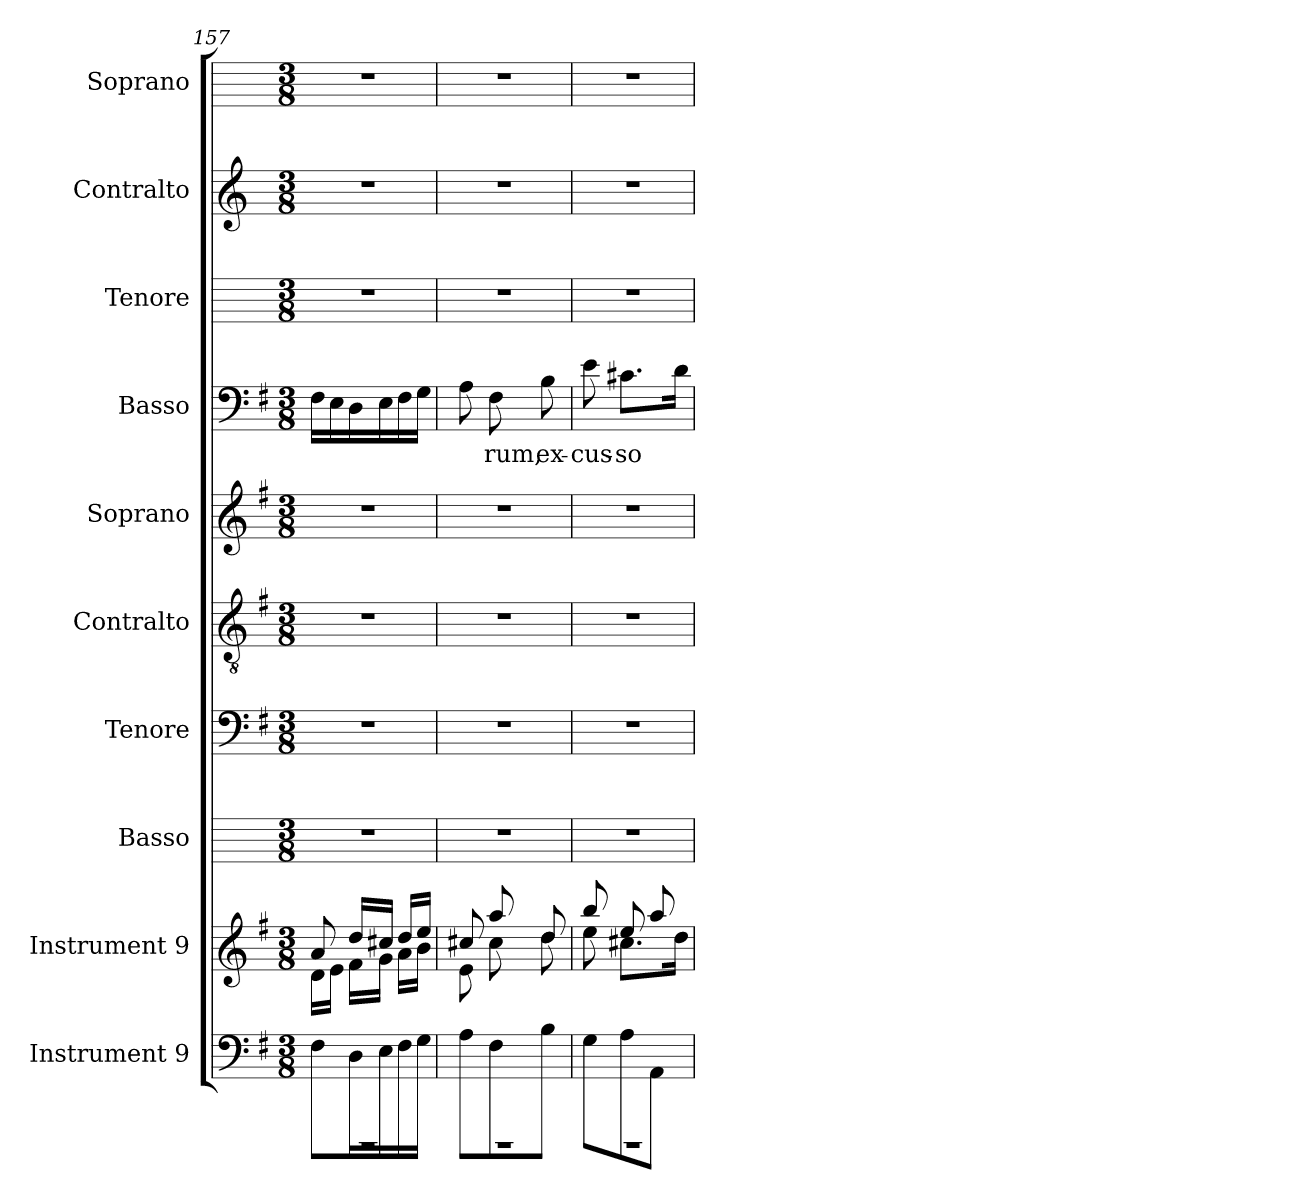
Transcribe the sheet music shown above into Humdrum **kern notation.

**kern	**kern	**kern	**kern	**kern	**kern	**kern	**text	**kern	**kern	**kern
*part10	*part9	*part8	*part7	*part6	*part5	*part4	*part4	*part3	*part2	*part1
*staff10	*staff9	*staff8	*staff7	*staff6	*staff5	*staff4	*staff4	*staff3	*staff2	*staff1
*I"Instrument 9	*I"Instrument 9	*I"Basso	*I"Tenore	*I"Contralto	*I"Soprano	*I"Basso	*	*I"Tenore	*I"Contralto	*I"Soprano
*	*	*	*	*	*	*I'Basso	*	*	*I'Contralto	*
*clefF4	*clefG2	*	*clefF4	*clefGv2	*clefG2	*clefF4	*	*	*clefG2	*
*k[f#]	*k[f#]	*k[]	*k[f#]	*k[f#]	*k[f#]	*k[f#]	*	*k[]	*k[]	*k[]
*G:	*G:	*C:	*G:	*G:	*G:	*G:	*	*C:	*C:	*C:
*M3/8	*M3/8	*M3/8	*M3/8	*M3/8	*M3/8	*M3/8	*	*M3/8	*M3/8	*M3/8
=157	=157	=157	=157	=157	=157	=157	=157	=157	=157	=157
*^	*^	*	*	*	*	*	*	*	*	*
!	!	!	!	!	!	!	!	!	!LO:LY:b:cj	!	!	!
4.rCCC	8F#\L	8a/	16d\L	4.r	4.r	4.r	4.r	16F#\L	--	4.r	4.r	4.r
!	!	!	!	!	!	!	!	!	!LO:LY:b:cj	!	!	!
.	.	.	16e\J	.	.	.	.	16E\	--	.	.	.
!	!	!	!	!	!	!	!	!	!LO:LY:b:cj	!	!	!
.	16D\	16dd/L	16f#\L	.	.	.	.	16D\	--	.	.	.
!	!	!	!	!	!	!	!	!	!LO:LY:b:cj	!	!	!
.	16E\	16cc#X/J	16g\J	.	.	.	.	16E\	--	.	.	.
!	!	!	!	!	!	!	!	!	!LO:LY:b:cj	!	!	!
.	16F#\	16dd/L	16a\L	.	.	.	.	16F#\	--	.	.	.
!	!	!	!	!	!	!	!	!	!LO:LY:b:cj	!	!	!
.	16G\J	16ee/J	16b\J	.	.	.	.	16G\J	--	.	.	.
=158	=158	=158	=158	=158	=158	=158	=158	=158	=158	=158	=158	=158
!	!	!	!	!	!	!	!	!	!LO:LY:b:cj	!	!	!
4.rCCC	8A\L	8cc#X/	8e\	4.r	4.r	4.r	4.r	8A\	--	4.r	4.r	4.r
!	!	!	!	!	!	!	!	!	!LO:LY:b:cj	!	!	!
.	8F#\	8aa/	8cc#\	.	.	.	.	8F#\	-rum,	.	.	.
!	!	!	!	!	!	!	!	!	!LO:LY:b:cj	!	!	!
.	8B\J	8dd/	8dd\	.	.	.	.	8B\	ex-	.	.	.
=159	=159	=159	=159	=159	=159	=159	=159	=159	=159	=159	=159	=159
!	!	!	!	!	!	!	!	!	!LO:LY:b:cj	!	!	!
4.rCCC	8G\L	8bb/	8ee\	4.r	4.r	4.r	4.r	8e\	-cus-	4.r	4.r	4.r
!	!	!	!	!	!	!	!	!	!LO:LY:b:cj	!	!	!
.	8A\	8ee/	8.cc#X\L	.	.	.	.	8.c#X\L	-so-	.	.	.
.	8AA\J	8aa/	.	.	.	.	.	.	.	.	.	.
!	!	!	!	!	!	!	!	!	!LO:LY:b:cj	!	!	!
.	.	.	16dd\J	.	.	.	.	16d\J	--	.	.	.
*v	*v	*	*	*	*	*	*	*	*	*	*	*
*	*v	*v	*	*	*	*	*	*	*	*	*
=	=	=	=	=	=	=	=	=	=	=
*-	*-	*-	*-	*-	*-	*-	*-	*-	*-	*-
